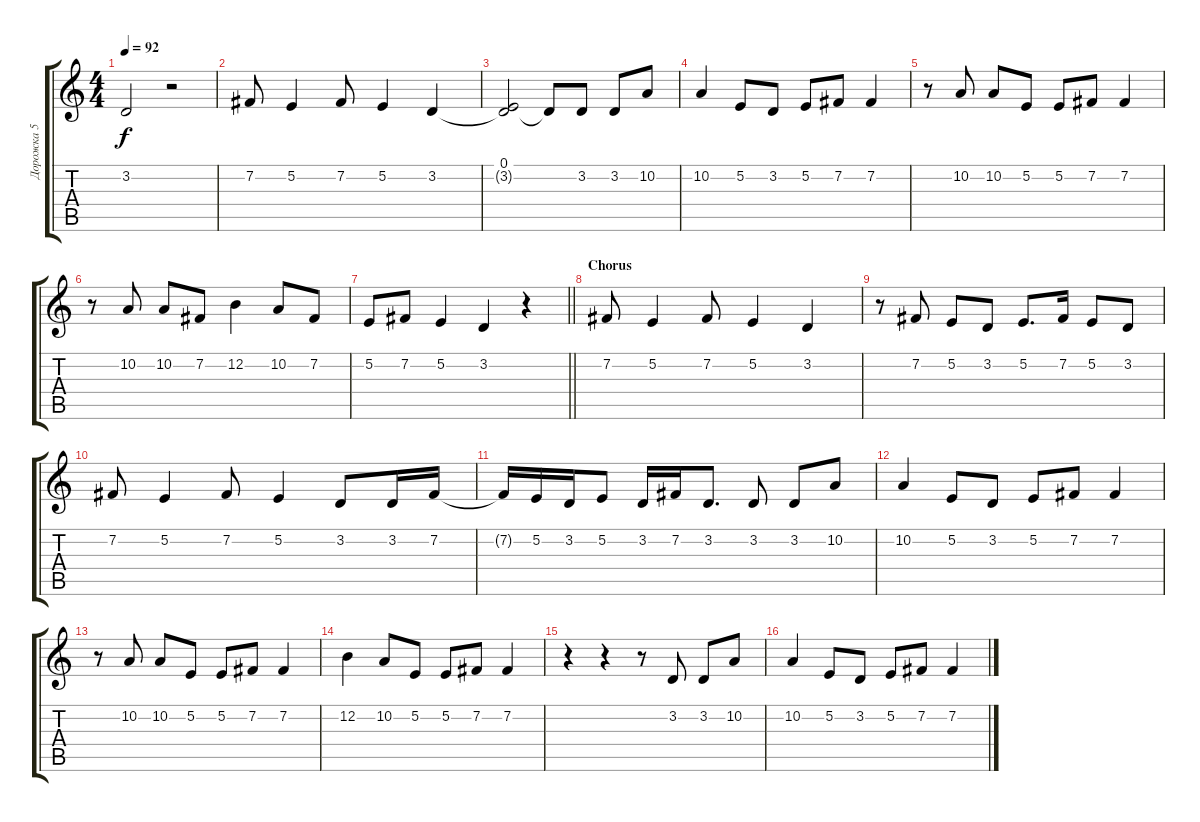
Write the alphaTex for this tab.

\track ("Дорожка 5" "Дорожка 5") {instrument altosax}
\staff {score tabs}
\tuning (E4 B3 G3 D3 A2 E2) {hide}
\ts (4 4)
\tempo 92
\clef g2
\ks c
3.2{t}.2{dy f} r.2 |
7.2.8 5.2.4 7.2.8 5.2.4 3.2.4 |
(0.1 3.2{t}).2 3.2{t}.8 3.2.8 3.2.8 10.2.8 |
10.2.4 5.2.8 3.2.8 5.2.8 7.2.8 7.2.4 |
r.8 10.2.8 10.2.8 5.2.8 5.2.8 7.2.8 7.2.4 |
r.8 10.2.8 10.2.8 7.2.8 12.2.4 10.2.8 7.2.8 |
\barLineRight lightlight
5.2.8 7.2.8 5.2.4 3.2.4 r.4 |
\section ("" "Chorus")
7.2.8 5.2.4 7.2.8 5.2.4 3.2.4 |
r.8 7.2.8 5.2.8 3.2.8 5.2.8{d} 7.2.16 5.2.8 3.2.8 |
7.2.8 5.2.4 7.2.8 5.2.4 3.2.8 3.2.16 7.2.16 |
7.2{t}.16 5.2.16 3.2.16 5.2.8 3.2.16 7.2.16 3.2.8{d} 3.2.8 3.2.8 10.2.8 |
10.2.4 5.2.8 3.2.8 5.2.8 7.2.8 7.2.4 |
r.8 10.2.8 10.2.8 5.2.8 5.2.8 7.2.8 7.2.4 |
12.2.4 10.2.8 5.2.8 5.2.8 7.2.8 7.2.4 |
r.4 r.4 r.8 3.2.8 3.2.8 10.2.8 |
10.2.4 5.2.8 3.2.8 5.2.8 7.2.8 7.2.4
